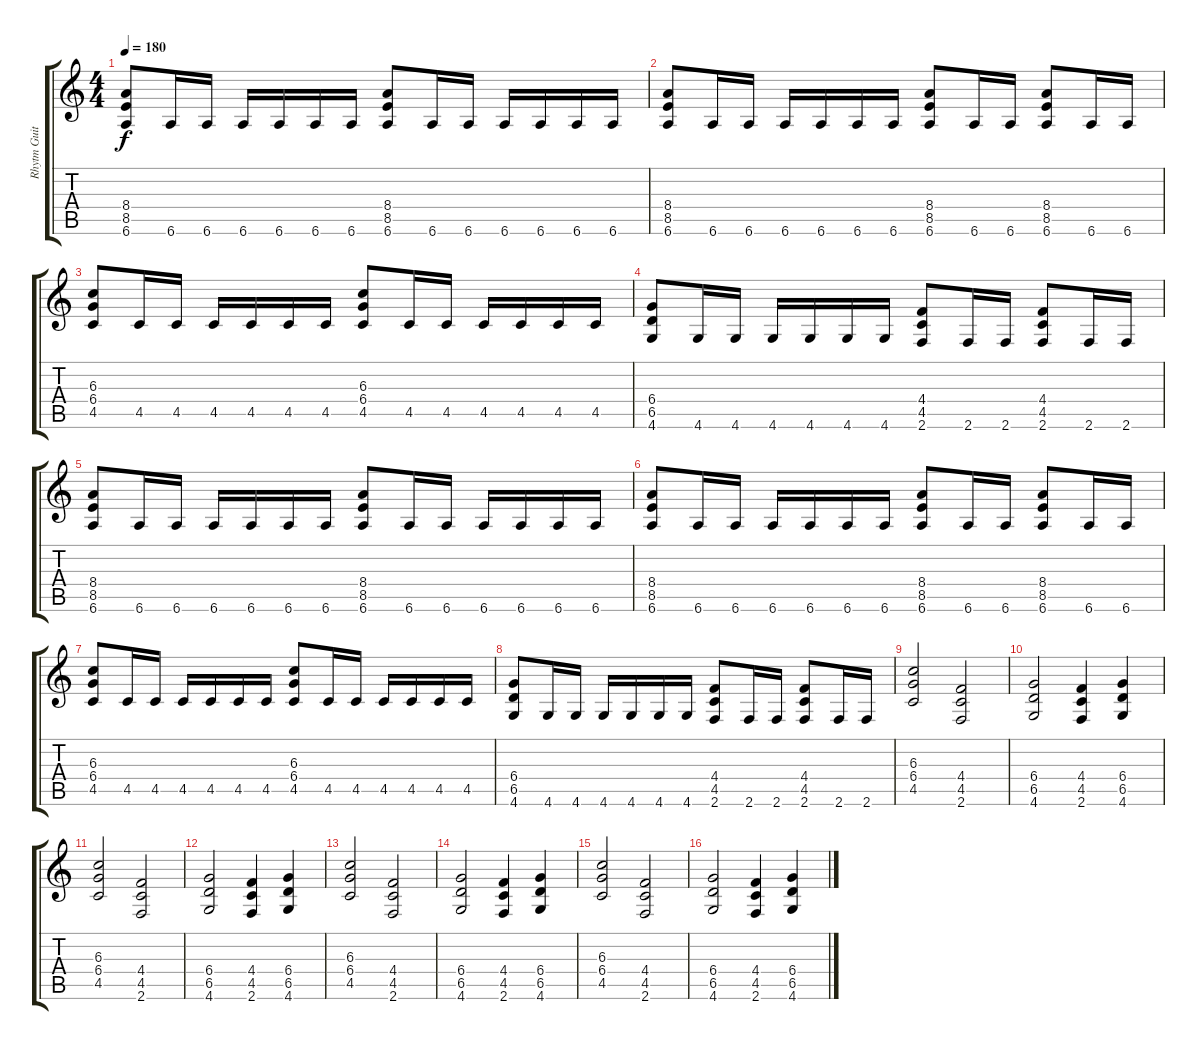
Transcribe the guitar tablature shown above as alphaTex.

\track ("Rhytm Guitar" "Rhytm Guit") {instrument distortionguitar}
\staff {score tabs}
\tuning (Eb4 Bb3 Gb3 Db3 Ab2 Eb2) {hide}
\ts (4 4)
\tempo 180
\clef g2
\ks c
(8.4 8.5 6.6).8{dy f} 6.6.16 6.6.16 6.6.16 6.6.16 6.6.16 6.6.16 (8.4 8.5 6.6).8 6.6.16 6.6.16 6.6.16 6.6.16 6.6.16 6.6.16 |
(8.4 8.5 6.6).8 6.6.16 6.6.16 6.6.16 6.6.16 6.6.16 6.6.16 (8.4 8.5 6.6).8 6.6.16 6.6.16 (8.4 8.5 6.6).8 6.6.16 6.6.16 |
(6.3 6.4 4.5).8 4.5.16 4.5.16 4.5.16 4.5.16 4.5.16 4.5.16 (6.3 6.4 4.5).8 4.5.16 4.5.16 4.5.16 4.5.16 4.5.16 4.5.16 |
(6.4 6.5 4.6).8 4.6.16 4.6.16 4.6.16 4.6.16 4.6.16 4.6.16 (4.4 4.5 2.6).8 2.6.16 2.6.16 (4.4 4.5 2.6).8 2.6.16 2.6.16 |
(8.4 8.5 6.6).8 6.6.16 6.6.16 6.6.16 6.6.16 6.6.16 6.6.16 (8.4 8.5 6.6).8 6.6.16 6.6.16 6.6.16 6.6.16 6.6.16 6.6.16 |
(8.4 8.5 6.6).8 6.6.16 6.6.16 6.6.16 6.6.16 6.6.16 6.6.16 (8.4 8.5 6.6).8 6.6.16 6.6.16 (8.4 8.5 6.6).8 6.6.16 6.6.16 |
(6.3 6.4 4.5).8 4.5.16 4.5.16 4.5.16 4.5.16 4.5.16 4.5.16 (6.3 6.4 4.5).8 4.5.16 4.5.16 4.5.16 4.5.16 4.5.16 4.5.16 |
(6.4 6.5 4.6).8 4.6.16 4.6.16 4.6.16 4.6.16 4.6.16 4.6.16 (4.4 4.5 2.6).8 2.6.16 2.6.16 (4.4 4.5 2.6).8 2.6.16 2.6.16 |
(6.3 6.4 4.5).2 (4.4 4.5 2.6).2 |
(6.4 6.5 4.6).2 (4.4 4.5 2.6).4 (6.4 6.5 4.6).4 |
(6.3 6.4 4.5).2 (4.4 4.5 2.6).2 |
(6.4 6.5 4.6).2 (4.4 4.5 2.6).4 (6.4 6.5 4.6).4 |
(6.3 6.4 4.5).2 (4.4 4.5 2.6).2 |
(6.4 6.5 4.6).2 (4.4 4.5 2.6).4 (6.4 6.5 4.6).4 |
(6.3 6.4 4.5).2 (4.4 4.5 2.6).2 |
(6.4 6.5 4.6).2 (4.4 4.5 2.6).4 (6.4 6.5 4.6).4
